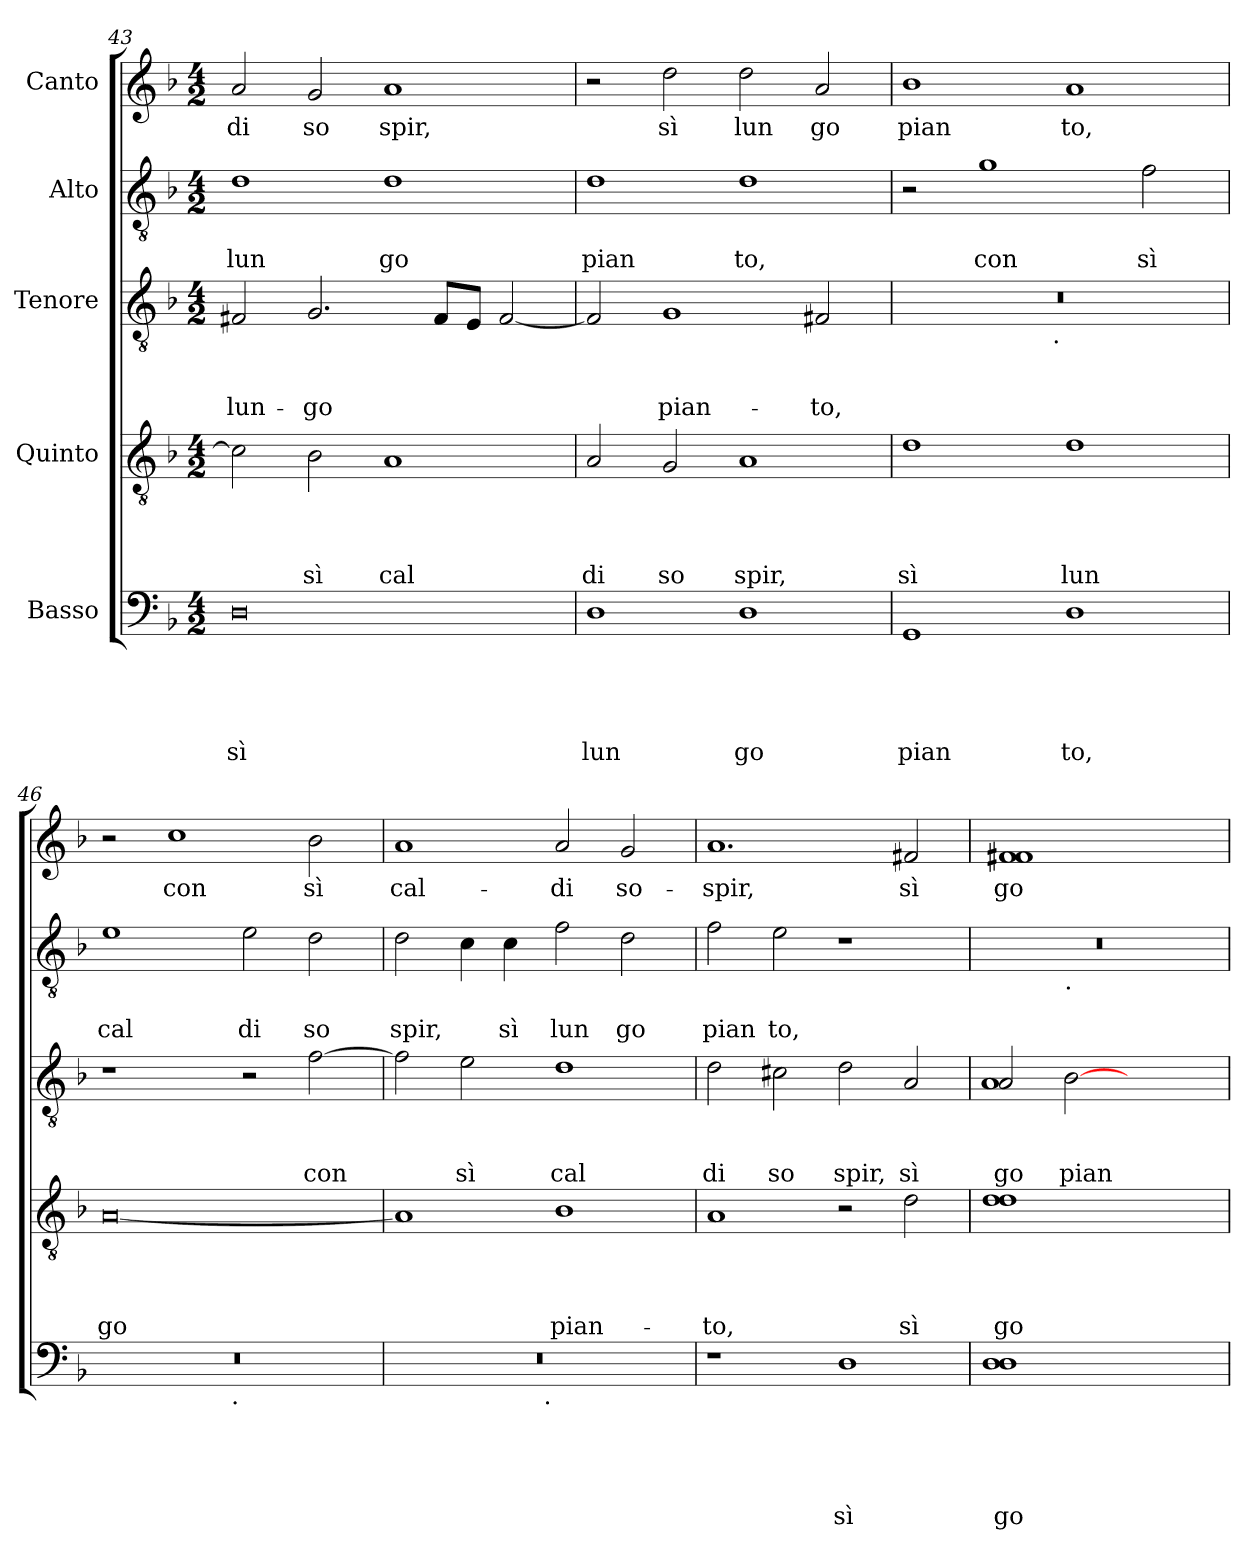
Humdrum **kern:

**kern	**text	**text	**text	**text	**text	**kern	**text	**text	**text	**text	**kern	**text	**text	**text	**kern	**text	**text	**kern	**text
*part5	*part5	*part5	*part5	*part5	*part5	*part4	*part4	*part4	*part4	*part4	*part3	*part3	*part3	*part3	*part2	*part2	*part2	*part1	*part1
*staff5	*staff5	*staff5	*staff5	*staff5	*staff5	*staff4	*staff4	*staff4	*staff4	*staff4	*staff3	*staff3	*staff3	*staff3	*staff2	*staff2	*staff2	*staff1	*staff1
*I"Basso	*	*	*	*	*	*I"Quinto	*	*	*	*	*I"Tenore	*	*	*	*I"Alto	*	*	*I"Canto	*
*clefF4	*	*	*	*	*	*clefGv2	*	*	*	*	*clefGv2	*	*	*	*clefGv2	*	*	*clefG2	*
*k[b-]	*	*	*	*	*	*k[b-]	*	*	*	*	*k[b-]	*	*	*	*k[b-]	*	*	*k[b-]	*
*F:	*	*	*	*	*	*F:	*	*	*	*	*F:	*	*	*	*F:	*	*	*F:	*
*M4/2	*	*	*	*	*	*M4/2	*	*	*	*	*M4/2	*	*	*	*M4/2	*	*	*M4/2	*
=43	=43	=43	=43	=43	=43	=43	=43	=43	=43	=43	=43	=43	=43	=43	=43	=43	=43	=43	=43
!	!	!	!	!	!LO:LY:b	!	!	!	!	!	!	!	!	!LO:LY:b	!	!	!LO:LY:b	!	!LO:LY:b
0D	.	.	.	.	sì	2c\]	.	.	.	.	2F#X/	.	.	lun-	1d	.	lun	2a/	di
!	!	!	!	!	!	!	!	!	!	!LO:LY:b	!	!	!	!LO:LY:b	!	!	!	!	!LO:LY:b
.	.	.	.	.	.	2B-\	.	.	.	sì	2.G/	.	.	-go	.	.	.	2g/	so
!	!	!	!	!	!	!	!	!	!	!LO:LY:b	!	!	!	!	!	!	!LO:LY:b	!	!LO:LY:b
.	.	.	.	.	.	1A	.	.	.	cal	.	.	.	.	1d	.	go	1a	spir,
.	.	.	.	.	.	.	.	.	.	.	8F#/L	.	.	.	.	.	.	.	.
.	.	.	.	.	.	.	.	.	.	.	8E/J	.	.	.	.	.	.	.	.
.	.	.	.	.	.	.	.	.	.	.	[<2F#/	.	.	.	.	.	.	.	.
=44	=44	=44	=44	=44	=44	=44	=44	=44	=44	=44	=44	=44	=44	=44	=44	=44	=44	=44	=44
!	!	!	!	!	!LO:LY:b	!	!	!	!	!LO:LY:b	!	!	!	!	!	!	!LO:LY:b	!	!
1D	.	.	.	.	lun	2A/	.	.	.	di	2F#/]	.	.	.	1d	.	pian	2r	.
!	!	!	!	!	!	!	!	!	!	!LO:LY:b	!	!	!	!LO:LY:b	!	!	!	!	!LO:LY:b
.	.	.	.	.	.	2G/	.	.	.	so	1G	.	.	pian-	.	.	.	2dd\	sì
!	!	!	!	!	!LO:LY:b	!	!	!	!	!LO:LY:b	!	!	!	!	!	!	!LO:LY:b	!	!LO:LY:b
1D	.	.	.	.	go	1A	.	.	.	spir,	.	.	.	.	1d	.	to,	2dd\	lun
!	!	!	!	!	!	!	!	!	!	!	!	!	!	!LO:LY:b	!	!	!	!	!LO:LY:b
.	.	.	.	.	.	.	.	.	.	.	2F#X/	.	.	-to,	.	.	.	2a/	go
=45	=45	=45	=45	=45	=45	=45	=45	=45	=45	=45	=45	=45	=45	=45	=45	=45	=45	=45	=45
!	!	!	!	!	!LO:LY:b	!	!	!	!	!LO:LY:b	!	!	!	!	!	!	!	!	!LO:LY:b
*	*	*	*	*	*	*	*	*	*	*	*^	*	*	*	*	*	*	*	*
1GG	.	.	.	.	pian	1d	.	.	.	sì	0r	2ryy	.	.	.	2r	.	.	1b-	pian
!	!	!	!	!	!	!	!	!	!	!	!	!	!	!	!	!	!	!LO:LY:b	!	!
.	.	.	.	.	.	.	.	.	.	.	.	4...ryy	.	.	.	1g	.	con	.	.
!	!	!	!	!	!	!	!	!	!	!	!	!LO:TX:b:t=.	!	!	!	!	!	!	!	!
.	.	.	.	.	.	.	.	.	.	.	.	1ryy	.	.	.	.	.	.	.	.
!	!	!	!	!	!LO:LY:b	!	!	!	!	!LO:LY:b	!	!	!	!	!	!	!	!	!	!LO:LY:b
1D	.	.	.	.	to,	1d	.	.	.	lun	.	.	.	.	.	.	.	.	1a	to,
!	!	!	!	!	!	!	!	!	!	!	!	!	!	!	!	!	!	!LO:LY:b	!	!
.	.	.	.	.	.	.	.	.	.	.	.	.	.	.	.	2f\	.	sì	.	.
.	.	.	.	.	.	.	.	.	.	.	.	32ryy	.	.	.	.	.	.	.	.
=46	=46	=46	=46	=46	=46	=46	=46	=46	=46	=46	=46	=46	=46	=46	=46	=46	=46	=46	=46	=46
!	!	!	!	!	!	!	!	!	!	!LO:LY:b	!	!	!	!	!	!	!	!LO:LY:b	!	!
*^	*	*	*	*	*	*	*	*	*	*	*v	*v	*	*	*	*	*	*	*	*
0r	2ryy	.	.	.	.	.	[>0A	.	.	.	go	1r	.	.	.	1e	.	cal	2r	.
!	!	!	!	!	!	!	!	!	!	!	!	!	!	!	!	!	!	!	!	!LO:LY:b
.	4...ryy	.	.	.	.	.	.	.	.	.	.	.	.	.	.	.	.	.	1cc	con
!	!LO:TX:b:t=.	!	!	!	!	!	!	!	!	!	!	!	!	!	!	!	!	!	!	!
.	1ryy	.	.	.	.	.	.	.	.	.	.	.	.	.	.	.	.	.	.	.
!	!	!	!	!	!	!	!	!	!	!	!	!	!	!	!	!	!	!LO:LY:b	!	!
.	.	.	.	.	.	.	.	.	.	.	.	2r	.	.	.	2e\	.	di	.	.
!	!	!	!	!	!	!	!	!	!	!	!	!	!	!	!LO:LY:b	!	!	!LO:LY:b	!	!LO:LY:b
.	.	.	.	.	.	.	.	.	.	.	.	[>2f\	.	.	con	2d\	.	so	2b-\	sì
.	32ryy	.	.	.	.	.	.	.	.	.	.	.	.	.	.	.	.	.	.	.
!!LO:PB:g=z
=47	=47	=47	=47	=47	=47	=47	=47	=47	=47	=47	=47	=47	=47	=47	=47	=47	=47	=47	=47	=47
!	!	!	!	!	!	!	!	!	!	!	!	!	!	!	!	!	!	!LO:LY:b	!	!LO:LY:b
0r	2ryy	.	.	.	.	.	1A]	.	.	.	.	2f\]	.	.	.	2d\	.	spir,	1a	cal-
!	!	!	!	!	!	!	!	!	!	!	!	!	!	!	!LO:LY:b	!	!	!	!	!
.	4...ryy	.	.	.	.	.	.	.	.	.	.	2e\	.	.	sì	4c\	.	.	.	.
!	!	!	!	!	!	!	!	!	!	!	!	!	!	!	!	!	!	!LO:LY:b	!	!
.	.	.	.	.	.	.	.	.	.	.	.	.	.	.	.	4c\	.	sì	.	.
!	!LO:TX:b:t=.	!	!	!	!	!	!	!	!	!	!	!	!	!	!	!	!	!	!	!
.	1ryy	.	.	.	.	.	.	.	.	.	.	.	.	.	.	.	.	.	.	.
!	!	!	!	!	!	!	!	!	!	!	!LO:LY:b	!	!	!	!LO:LY:b	!	!	!LO:LY:b	!	!LO:LY:b
.	.	.	.	.	.	.	1B-	.	.	.	pian-	1d	.	.	cal	2f\	.	lun	2a/	-di
!	!	!	!	!	!	!	!	!	!	!	!	!	!	!	!	!	!	!LO:LY:b	!	!LO:LY:b
.	.	.	.	.	.	.	.	.	.	.	.	.	.	.	.	2d\	.	go	2g/	so-
.	32ryy	.	.	.	.	.	.	.	.	.	.	.	.	.	.	.	.	.	.	.
=48	=48	=48	=48	=48	=48	=48	=48	=48	=48	=48	=48	=48	=48	=48	=48	=48	=48	=48	=48	=48
!	!	!	!	!	!	!	!	!	!	!	!LO:LY:b	!	!	!	!LO:LY:b	!	!	!LO:LY:b	!	!LO:LY:b
*v	*v	*	*	*	*	*	*	*	*	*	*	*	*	*	*	*	*	*	*	*
1r	.	.	.	.	.	1A	.	.	.	-to,	2d\	.	.	di	2f\	.	pian	1.a	-spir,
!	!	!	!	!	!	!	!	!	!	!	!	!	!	!LO:LY:b	!	!	!LO:LY:b	!	!
.	.	.	.	.	.	.	.	.	.	.	2c#X\	.	.	so	2e\	.	to,	.	.
!	!	!	!	!	!LO:LY:b	!	!	!	!	!	!	!	!	!LO:LY:b	!	!	!	!	!
1D	.	.	.	.	sì	2r	.	.	.	.	2d\	.	.	spir,	1r	.	.	.	.
!	!	!	!	!	!	!	!	!	!	!LO:LY:b	!	!	!	!LO:LY:b	!	!	!	!	!LO:LY:b
.	.	.	.	.	.	2d\	.	.	.	sì	2A/	.	.	sì	.	.	.	2f#X/	sì
=49	=49	=49	=49	=49	=49	=49	=49	=49	=49	=49	=49	=49	=49	=49	=49	=49	=49	=49	=49
!	!	!	!	!	!LO:LY:b	!	!	!	!	!LO:LY:b	!	!	!	!LO:LY:b	!	!	!	!	!
*	*	*	*	*	*	*	*	*	*	*	*^	*	*	*	*	*	*	*	*
!	!	!	!	!	!	!	!	!	!	!	!	!	!	!	!LO:LY:b	!	!	!	!	!LO:LY:b
*	*	*	*	*	*	*	*	*	*	*	*	*	*	*	*	*^	*	*	*	*
1D 1D	.	.	.	.	-go	1d 1d	.	.	.	-go	2A/	1A	.	.	go	0r	2ryy	.	.	1f#X 1f#	-go
!	!	!	!	!	!	!	!	!	!	!	!	!	!	!	!	!	!LO:TX:b:t=.	!	!	!	!
!	!	!	!	!	!	!	!	!	!	!	!	!	!	!	!LO:LY:b	!	!	!	!	!	!
.	.	.	.	.	.	.	.	.	.	.	[>2B-\	.	.	.	pian	.	1.ryy	.	.	.	.
1ryy	.	.	.	.	.	1ryy	.	.	.	.	1ryy	1ryy	.	.	.	.	.	.	.	1ryy	.
*	*	*	*	*	*	*	*	*	*	*	*v	*v	*	*	*	*	*	*	*	*	*
*	*	*	*	*	*	*	*	*	*	*	*	*	*	*	*v	*v	*	*	*	*
=	=	=	=	=	=	=	=	=	=	=	=	=	=	=	=	=	=	=	=
*-	*-	*-	*-	*-	*-	*-	*-	*-	*-	*-	*-	*-	*-	*-	*-	*-	*-	*-	*-
